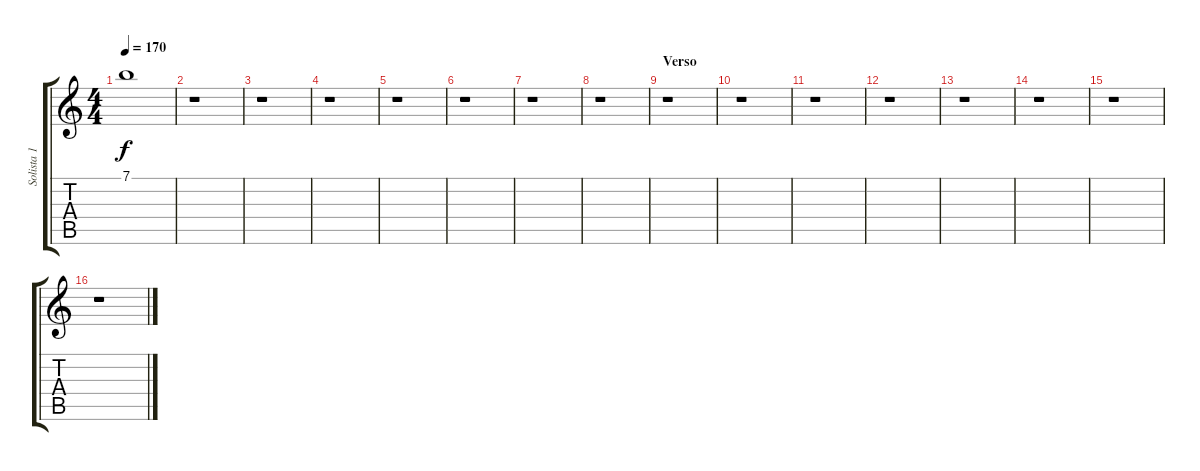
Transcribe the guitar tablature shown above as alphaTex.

\track ("Solista 1" "Solista 1") {instrument distortionguitar}
\staff {score tabs}
\tuning (E4 B3 G3 D3 A2 E2) {hide}
\ts (4 4)
\tempo 170
\clef g2
\ks c
7.1{t}.1{dy f} |
r.1 |
r.1 |
r.1 |
r.1 |
r.1 |
r.1 |
r.1 |
\section ("" "Verso")
r.1 |
r.1 |
r.1 |
r.1 |
r.1 |
r.1 |
r.1 |
r.1
